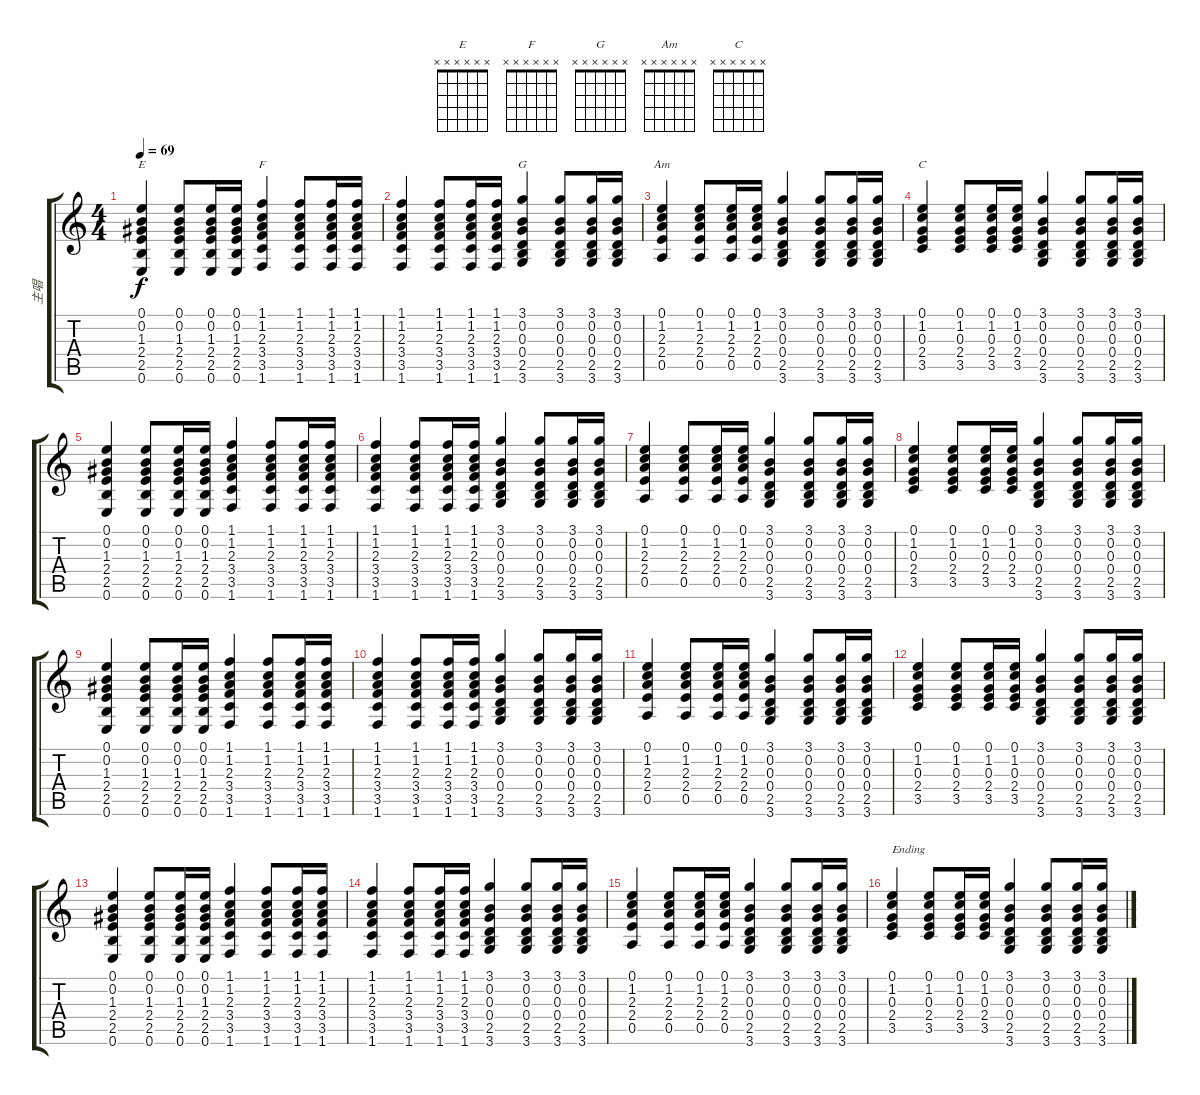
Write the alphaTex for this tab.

\track ("主唱" "主唱") {instrument acousticguitarsteel}
\staff {score tabs}
\tuning (E4 B3 G3 D3 A2 E2) {hide}
\chord ("E" x x x x x x)
\chord ("F" x x x x x x)
\chord ("G" x x x x x x)
\chord ("Am" x x x x x x)
\chord ("C" x x x x x x)
\ts (4 4)
\tempo 69
\clef g2
\ks c
(0.1 0.2 1.3 2.4 2.5 0.6).4{ch "E" dy f} (0.1 0.2 1.3 2.4 2.5 0.6).8 (0.1 0.2 1.3 2.4 2.5 0.6).16 (0.1 0.2 1.3 2.4 2.5 0.6).16 (1.1 1.2 2.3 3.4 3.5 1.6).4{ch "F"} (1.1 1.2 2.3 3.4 3.5 1.6).8 (1.1 1.2 2.3 3.4 3.5 1.6).16 (1.1 1.2 2.3 3.4 3.5 1.6).16 |
(1.1 1.2 2.3 3.4 3.5 1.6).4 (1.1 1.2 2.3 3.4 3.5 1.6).8 (1.1 1.2 2.3 3.4 3.5 1.6).16 (1.1 1.2 2.3 3.4 3.5 1.6).16 (3.1 0.2 0.3 0.4 2.5 3.6).4{ch "G"} (3.1 0.2 0.3 0.4 2.5 3.6).8 (3.1 0.2 0.3 0.4 2.5 3.6).16 (3.1 0.2 0.3 0.4 2.5 3.6).16 |
(0.1 1.2 2.3 2.4 0.5).4{ch "Am"} (0.1 1.2 2.3 2.4 0.5).8 (0.1 1.2 2.3 2.4 0.5).16 (0.1 1.2 2.3 2.4 0.5).16 (3.1 0.2 0.3 0.4 2.5 3.6).4 (3.1 0.2 0.3 0.4 2.5 3.6).8 (3.1 0.2 0.3 0.4 2.5 3.6).16 (3.1 0.2 0.3 0.4 2.5 3.6).16 |
(0.1 1.2 0.3 2.4 3.5).4{ch "C"} (0.1 1.2 0.3 2.4 3.5).8 (0.1 1.2 0.3 2.4 3.5).16 (0.1 1.2 0.3 2.4 3.5).16 (3.1 0.2 0.3 0.4 2.5 3.6).4 (3.1 0.2 0.3 0.4 2.5 3.6).8 (3.1 0.2 0.3 0.4 2.5 3.6).16 (3.1 0.2 0.3 0.4 2.5 3.6).16 |
(0.1 0.2 1.3 2.4 2.5 0.6).4 (0.1 0.2 1.3 2.4 2.5 0.6).8 (0.1 0.2 1.3 2.4 2.5 0.6).16 (0.1 0.2 1.3 2.4 2.5 0.6).16 (1.1 1.2 2.3 3.4 3.5 1.6).4 (1.1 1.2 2.3 3.4 3.5 1.6).8 (1.1 1.2 2.3 3.4 3.5 1.6).16 (1.1 1.2 2.3 3.4 3.5 1.6).16 |
(1.1 1.2 2.3 3.4 3.5 1.6).4 (1.1 1.2 2.3 3.4 3.5 1.6).8 (1.1 1.2 2.3 3.4 3.5 1.6).16 (1.1 1.2 2.3 3.4 3.5 1.6).16 (3.1 0.2 0.3 0.4 2.5 3.6).4 (3.1 0.2 0.3 0.4 2.5 3.6).8 (3.1 0.2 0.3 0.4 2.5 3.6).16 (3.1 0.2 0.3 0.4 2.5 3.6).16 |
(0.1 1.2 2.3 2.4 0.5).4 (0.1 1.2 2.3 2.4 0.5).8 (0.1 1.2 2.3 2.4 0.5).16 (0.1 1.2 2.3 2.4 0.5).16 (3.1 0.2 0.3 0.4 2.5 3.6).4 (3.1 0.2 0.3 0.4 2.5 3.6).8 (3.1 0.2 0.3 0.4 2.5 3.6).16 (3.1 0.2 0.3 0.4 2.5 3.6).16 |
(0.1 1.2 0.3 2.4 3.5).4 (0.1 1.2 0.3 2.4 3.5).8 (0.1 1.2 0.3 2.4 3.5).16 (0.1 1.2 0.3 2.4 3.5).16 (3.1 0.2 0.3 0.4 2.5 3.6).4 (3.1 0.2 0.3 0.4 2.5 3.6).8 (3.1 0.2 0.3 0.4 2.5 3.6).16 (3.1 0.2 0.3 0.4 2.5 3.6).16 |
(0.1 0.2 1.3 2.4 2.5 0.6).4 (0.1 0.2 1.3 2.4 2.5 0.6).8 (0.1 0.2 1.3 2.4 2.5 0.6).16 (0.1 0.2 1.3 2.4 2.5 0.6).16 (1.1 1.2 2.3 3.4 3.5 1.6).4 (1.1 1.2 2.3 3.4 3.5 1.6).8 (1.1 1.2 2.3 3.4 3.5 1.6).16 (1.1 1.2 2.3 3.4 3.5 1.6).16 |
(1.1 1.2 2.3 3.4 3.5 1.6).4 (1.1 1.2 2.3 3.4 3.5 1.6).8 (1.1 1.2 2.3 3.4 3.5 1.6).16 (1.1 1.2 2.3 3.4 3.5 1.6).16 (3.1 0.2 0.3 0.4 2.5 3.6).4 (3.1 0.2 0.3 0.4 2.5 3.6).8 (3.1 0.2 0.3 0.4 2.5 3.6).16 (3.1 0.2 0.3 0.4 2.5 3.6).16 |
(0.1 1.2 2.3 2.4 0.5).4 (0.1 1.2 2.3 2.4 0.5).8 (0.1 1.2 2.3 2.4 0.5).16 (0.1 1.2 2.3 2.4 0.5).16 (3.1 0.2 0.3 0.4 2.5 3.6).4 (3.1 0.2 0.3 0.4 2.5 3.6).8 (3.1 0.2 0.3 0.4 2.5 3.6).16 (3.1 0.2 0.3 0.4 2.5 3.6).16 |
(0.1 1.2 0.3 2.4 3.5).4 (0.1 1.2 0.3 2.4 3.5).8 (0.1 1.2 0.3 2.4 3.5).16 (0.1 1.2 0.3 2.4 3.5).16 (3.1 0.2 0.3 0.4 2.5 3.6).4 (3.1 0.2 0.3 0.4 2.5 3.6).8 (3.1 0.2 0.3 0.4 2.5 3.6).16 (3.1 0.2 0.3 0.4 2.5 3.6).16 |
(0.1 0.2 1.3 2.4 2.5 0.6).4 (0.1 0.2 1.3 2.4 2.5 0.6).8 (0.1 0.2 1.3 2.4 2.5 0.6).16 (0.1 0.2 1.3 2.4 2.5 0.6).16 (1.1 1.2 2.3 3.4 3.5 1.6).4 (1.1 1.2 2.3 3.4 3.5 1.6).8 (1.1 1.2 2.3 3.4 3.5 1.6).16 (1.1 1.2 2.3 3.4 3.5 1.6).16 |
(1.1 1.2 2.3 3.4 3.5 1.6).4 (1.1 1.2 2.3 3.4 3.5 1.6).8 (1.1 1.2 2.3 3.4 3.5 1.6).16 (1.1 1.2 2.3 3.4 3.5 1.6).16 (3.1 0.2 0.3 0.4 2.5 3.6).4 (3.1 0.2 0.3 0.4 2.5 3.6).8 (3.1 0.2 0.3 0.4 2.5 3.6).16 (3.1 0.2 0.3 0.4 2.5 3.6).16 |
(0.1 1.2 2.3 2.4 0.5).4 (0.1 1.2 2.3 2.4 0.5).8 (0.1 1.2 2.3 2.4 0.5).16 (0.1 1.2 2.3 2.4 0.5).16 (3.1 0.2 0.3 0.4 2.5 3.6).4 (3.1 0.2 0.3 0.4 2.5 3.6).8 (3.1 0.2 0.3 0.4 2.5 3.6).16 (3.1 0.2 0.3 0.4 2.5 3.6).16 |
(0.1 1.2 0.3 2.4 3.5).4{txt "Ending"} (0.1 1.2 0.3 2.4 3.5).8 (0.1 1.2 0.3 2.4 3.5).16 (0.1 1.2 0.3 2.4 3.5).16 (3.1 0.2 0.3 0.4 2.5 3.6).4 (3.1 0.2 0.3 0.4 2.5 3.6).8 (3.1 0.2 0.3 0.4 2.5 3.6).16 (3.1 0.2 0.3 0.4 2.5 3.6).16
